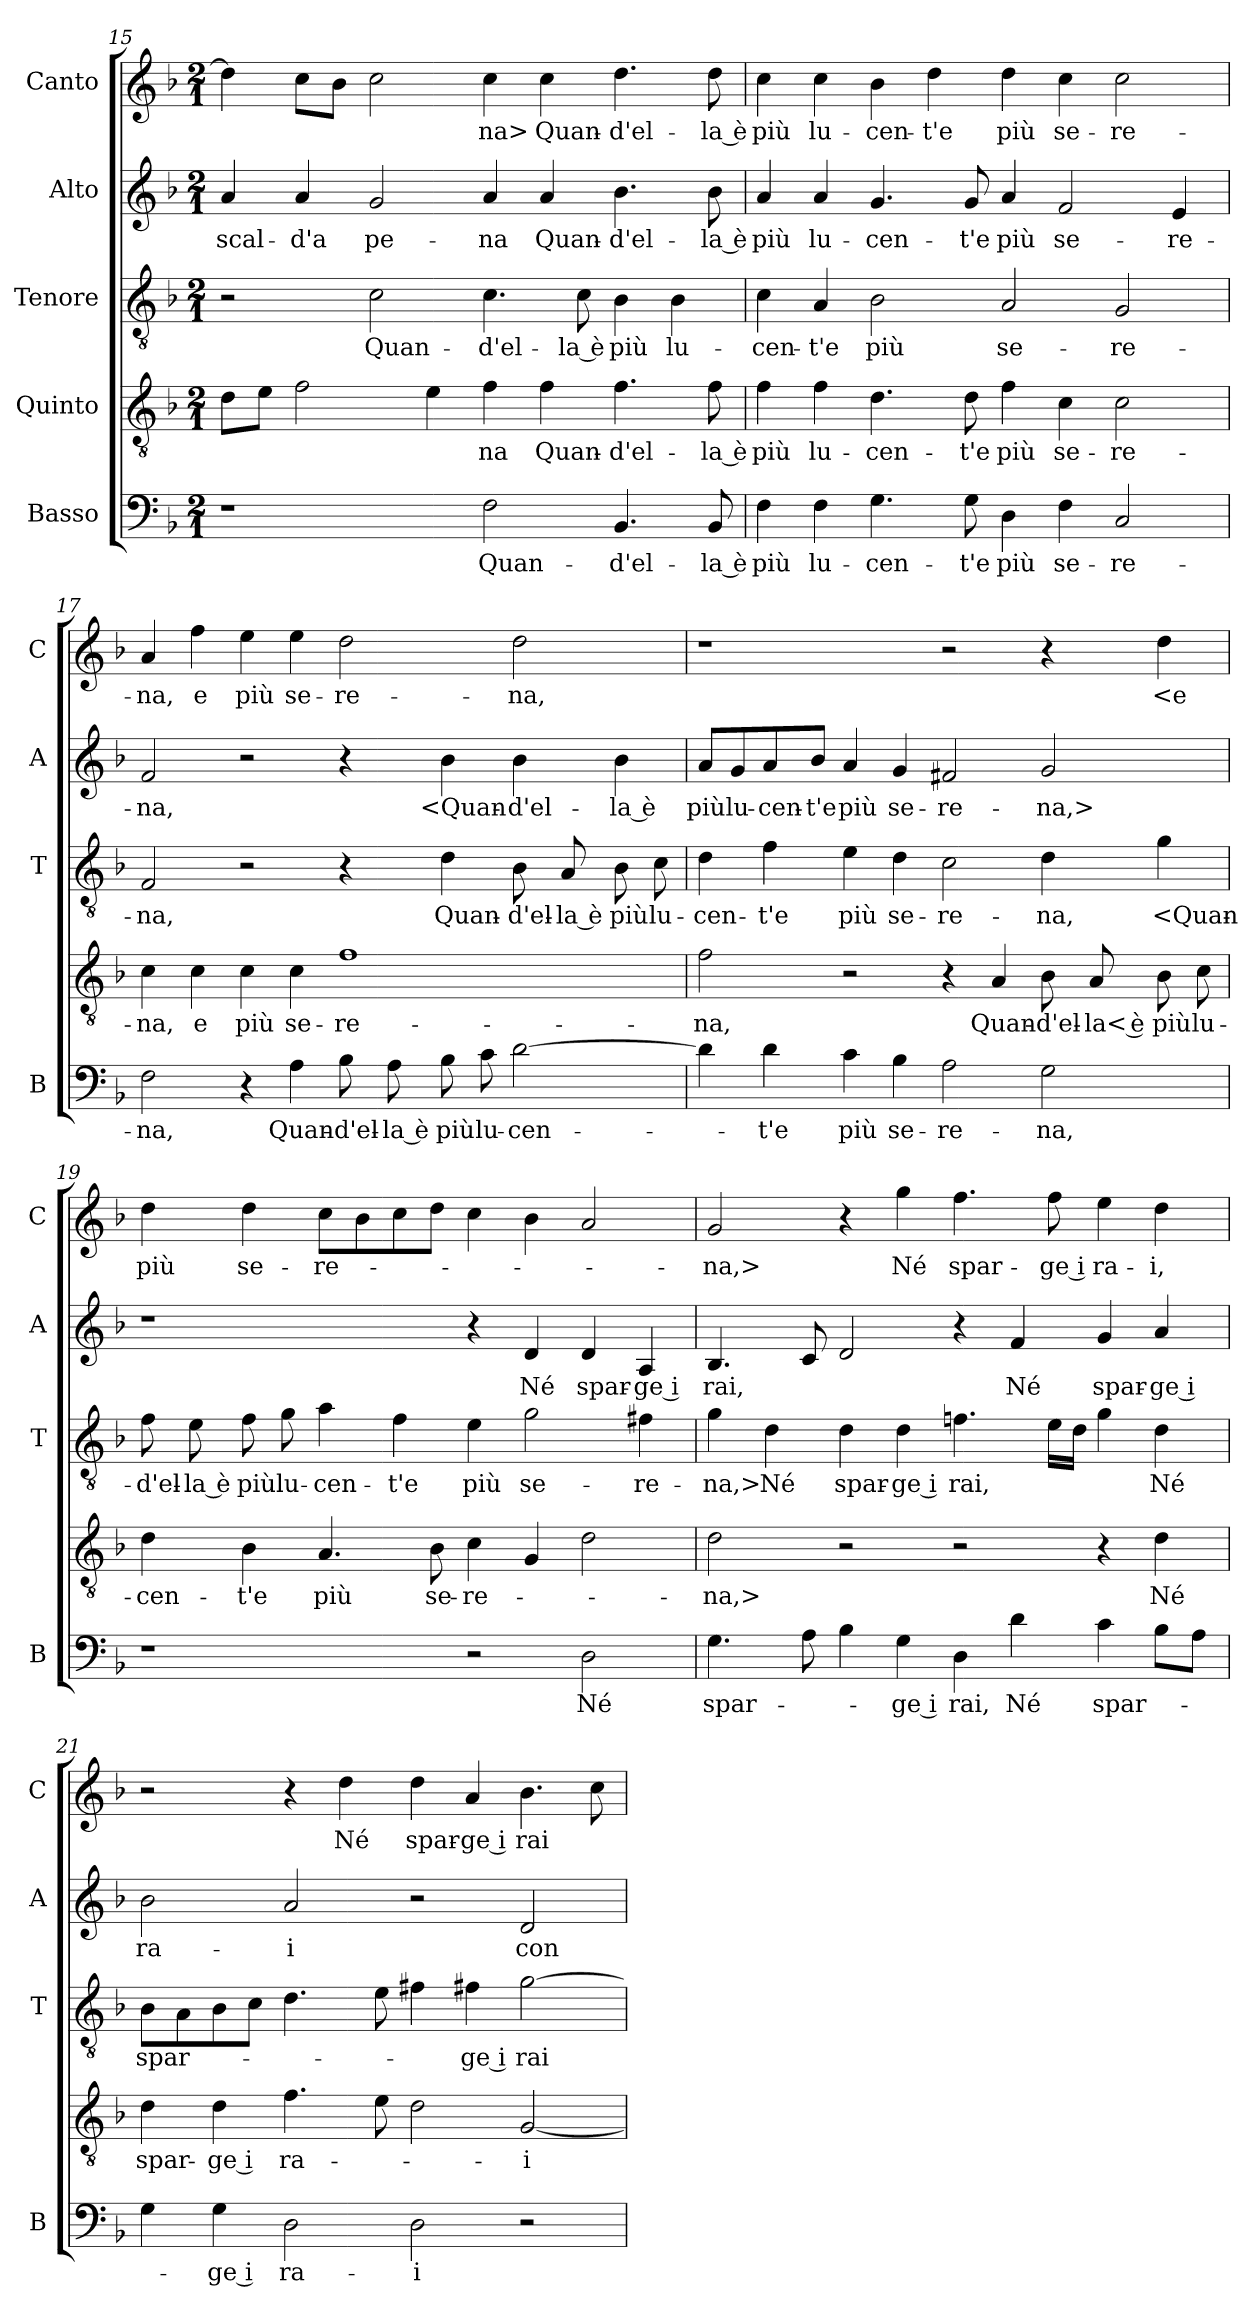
**kern	**text	**kern	**text	**kern	**text	**kern	**text	**kern	**text
*part5	*part5	*part4	*part4	*part3	*part3	*part2	*part2	*part1	*part1
*staff5	*staff5	*staff4	*staff4	*staff3	*staff3	*staff2	*staff2	*staff1	*staff1
*I"Basso	*	*I"Quinto	*	*I"Tenore	*	*I"Alto	*	*I"Canto	*
*I'B	*	*	*	*I'T	*	*I'A	*	*I'C	*
*clefF4	*	*clefGv2	*	*clefGv2	*	*clefG2	*	*clefG2	*
*k[b-]	*	*k[b-]	*	*k[b-]	*	*k[b-]	*	*k[b-]	*
*F:	*	*F:	*	*F:	*	*F:	*	*F:	*
*M2/1	*	*M2/1	*	*M2/1	*	*M2/1	*	*M2/1	*
=15	=15	=15	=15	=15	=15	=15	=15	=15	=15
1r	.	8dL	.	2r	.	4a	-scal-	4dd]	.
.	.	8eJ	.	.	.	.	.	.	.
.	.	2f	.	.	.	4a	-d'a	8ccL	.
.	.	.	.	.	.	.	.	8b-J	.
.	.	.	.	2c	Quan-	2g	pe-	2cc	.
.	.	4e	.	.	.	.	.	.	.
2F	Quan-	4f	-na	4.c	-d'el-	4a	-na	4cc	-na>
.	.	4f	Quan-	.	.	4a	Quan-	4cc	Quan-
.	.	.	.	8c	-la è	.	.	.	.
4.BB-	-d'el-	4.f	-d'el-	4B-	più	4.b-	-d'el-	4.dd	-d'el-
.	.	.	.	4B-	lu-	.	.	.	.
8BB-	-la è	8f	-la è	.	.	8b-	-la è	8dd	-la è
=16	=16	=16	=16	=16	=16	=16	=16	=16	=16
4F	più	4f	più	4c	-cen-	4a	più	4cc	più
4F	lu-	4f	lu-	4A	-t'e	4a	lu-	4cc	lu-
4.G	-cen-	4.d	-cen-	2B-	più	4.g	-cen-	4b-	-cen-
.	.	.	.	.	.	.	.	4dd	-t'e
8G	-t'e	8d	-t'e	.	.	8g	-t'e	.	.
4D	più	4f	più	2A	se-	4a	più	4dd	più
4F	se-	4c	se-	.	.	2f	se-	4cc	se-
2C	-re-	2c	-re-	2G	-re-	.	.	2cc	-re-
.	.	.	.	.	.	4e	-re-	.	.
=17	=17	=17	=17	=17	=17	=17	=17	=17	=17
2F	-na,	4c	-na,	2F	-na,	2f	-na,	4a	-na,
.	.	4c	e	.	.	.	.	4ff	e
4r	.	4c	più	2r	.	2r	.	4ee	più
4A	Quan-	4c	se-	.	.	.	.	4ee	se-
8B-	-d'el-	1f	-re-	4r	.	4r	.	2dd	-re-
8A	-la è	.	.	.	.	.	.	.	.
8B-	più	.	.	4d	Quan-	4b-	<Quan-	.	.
8c	lu-	.	.	.	.	.	.	.	.
[2d	-cen-	.	.	8B-	-d'el-	4b-	-d'el-	2dd	-na,
.	.	.	.	8A	-la è	.	.	.	.
.	.	.	.	8B-	più	4b-	-la è	.	.
.	.	.	.	8c	lu-	.	.	.	.
=18	=18	=18	=18	=18	=18	=18	=18	=18	=18
4d]	.	2f	-na,	4d	-cen-	8a/L	più	1r	.
.	.	.	.	.	.	8g/	lu-	.	.
4d	-t'e	.	.	4f	-t'e	8a/	-cen-	.	.
.	.	.	.	.	.	8b-/J	-t'e	.	.
4c	più	2r	.	4e	più	4a	più	.	.
4B-	se-	.	.	4d	se-	4g	se-	.	.
2A	-re-	4r	.	2c	-re-	2f#X	-re-	2r	.
.	.	4A	Quan-	.	.	.	.	.	.
2G	-na,	8B-	-d'el-	4d	-na,	2g	-na,>	4r	.
.	.	8A	-la< è	.	.	.	.	.	.
.	.	8B-	più	4g	<Quan-	.	.	4dd	<e
.	.	8c	lu-	.	.	.	.	.	.
=19	=19	=19	=19	=19	=19	=19	=19	=19	=19
1r	.	4d	-cen-	8f	-d'el-	1r	.	4dd	più
.	.	.	.	8e	-la è	.	.	.	.
.	.	4B-	-t'e	8f	più	.	.	4dd	se-
.	.	.	.	8g	lu-	.	.	.	.
.	.	4.A	più	4a	-cen-	.	.	8ccL	-re-
.	.	.	.	.	.	.	.	8b-	.
.	.	.	.	4f	-t'e	.	.	8cc	.
.	.	8B-	se-	.	.	.	.	8ddJ	.
2r	.	4c	-re-	4e	più	4r	.	4cc	.
.	.	4G	.	2g	se-	4d	Né	4b-	.
2D	Né	2d	.	.	.	4d	spar-	2a	.
.	.	.	.	4f#X	-re-	4A	-ge i	.	.
=20	=20	=20	=20	=20	=20	=20	=20	=20	=20
4.G	spar-	2d	-na,>	4g	-na,>	4.B-	rai,	2g	-na,>
.	.	.	.	4d	Né	.	.	.	.
8A	.	.	.	.	.	8c	.	.	.
4B-	.	2r	.	4d	spar-	2d	.	4r	.
4G	-ge i	.	.	4d	-ge i	.	.	4gg	Né
4D	rai,	2r	.	4.fn	rai,	4r	.	4.ff	spar-
4d	Né	.	.	.	.	4f	Né	.	.
.	.	.	.	16eLL	.	.	.	8ff	-ge i
.	.	.	.	16dJJ	.	.	.	.	.
4c	spar-	4r	.	4g	.	4g	spar-	4ee	ra-
8B-L	.	4d	Né	4d	Né	4a	-ge i	4dd	-i,
8AJ	.	.	.	.	.	.	.	.	.
=21	=21	=21	=21	=21	=21	=21	=21	=21	=21
4G	.	4d	spar-	8B-L	spar-	2b-	ra-	2r	.
.	.	.	.	8A	.	.	.	.	.
4G	-ge i	4d	-ge i	8B-	.	.	.	.	.
.	.	.	.	8cJ	.	.	.	.	.
2D	ra-	4.f	ra-	4.d	.	2a	-i	4r	.
.	.	.	.	.	.	.	.	4dd	Né
.	.	8e	.	8e	.	.	.	.	.
2D	-i	2d	.	4f#X	.	2r	.	4dd	spar-
.	.	.	.	4f#X	-ge i	.	.	4a	-ge i
2r	.	[2G	-i	[2g	rai	2d	con	4.b-	rai
.	.	.	.	.	.	.	.	8cc	.
=	=	=	=	=	=	=	=	=	=
*-	*-	*-	*-	*-	*-	*-	*-	*-	*-
